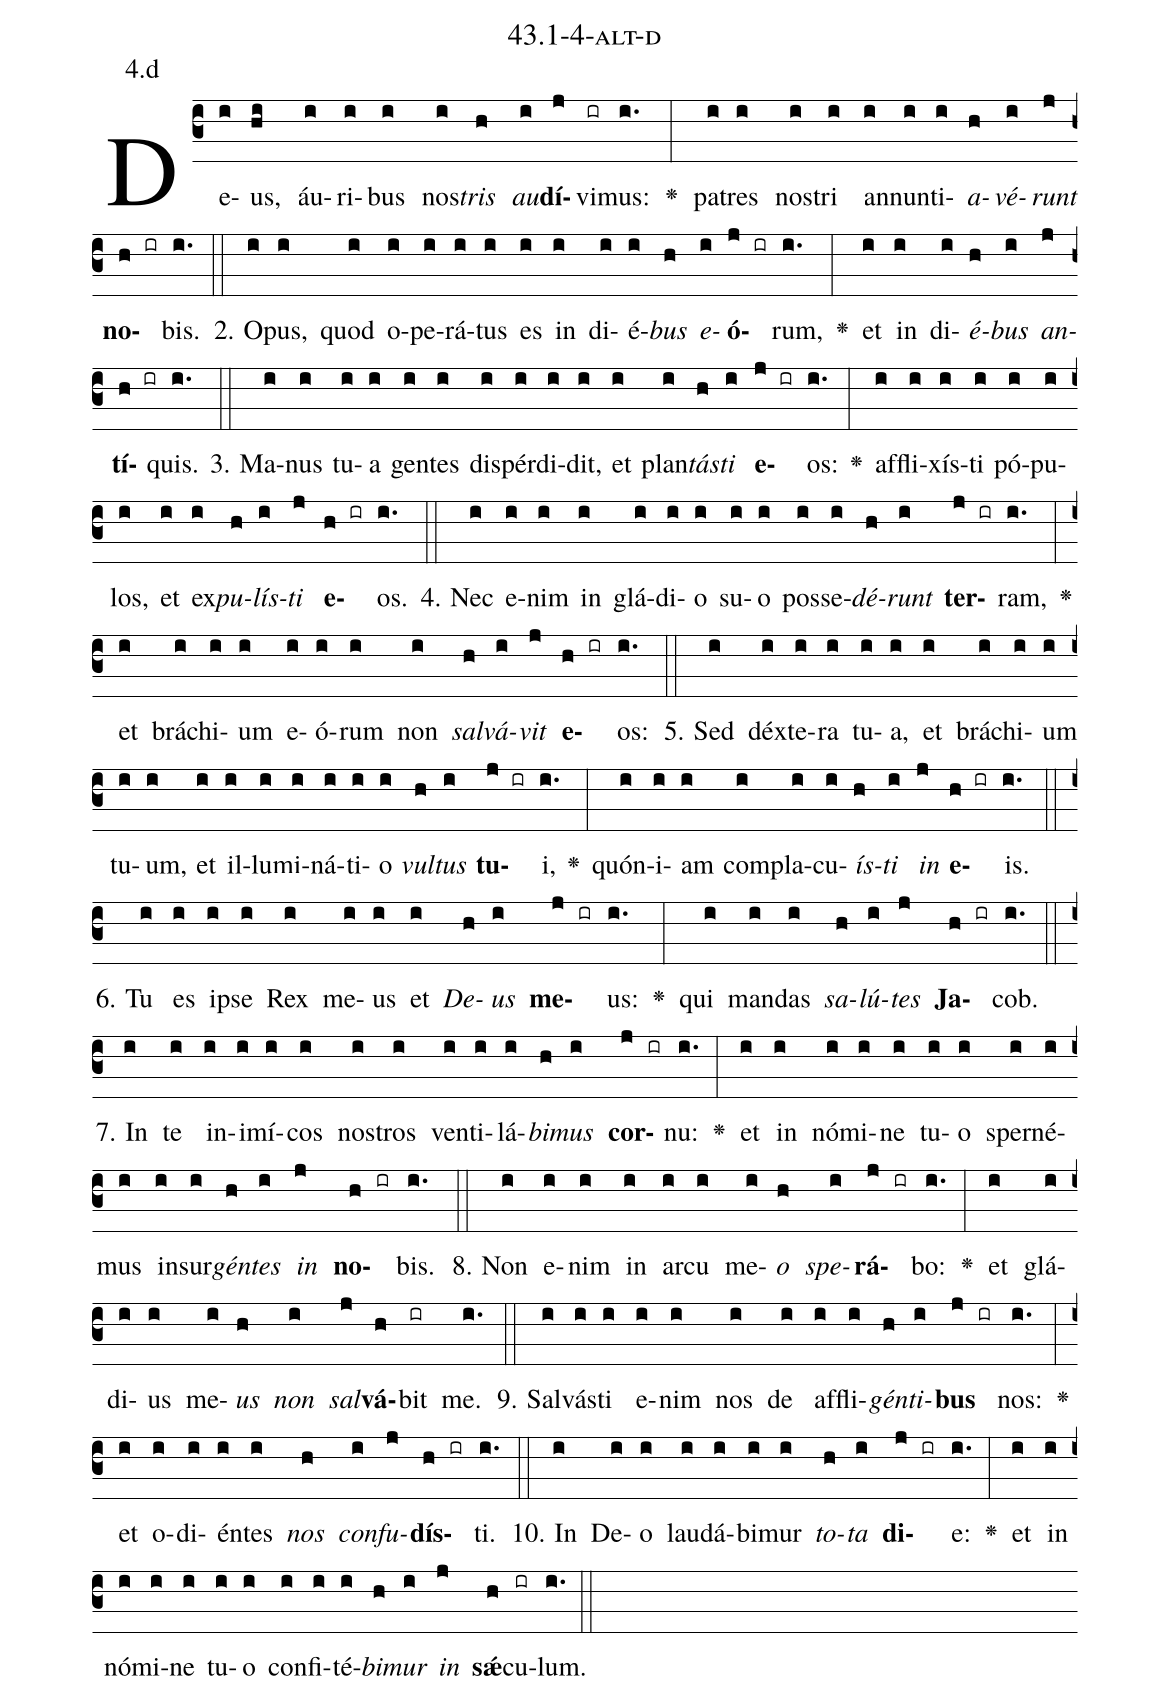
name: 43.1-4-alt-d;
annotation: 4.d;
%%
(c3)De(i)us,(hi) áu(i)ri(i)bus(i) nos(i)<i>tris</i>(h) <i>au</i>(i)<b>dí</b>(j)vi(ir)mus:(i.) <v>\greheightstar</v>(:) pa(i)tres(i) nos(i)tri(i) an(i)nun(i)ti(i)<i>a</i>(h)<i>vé</i>(i)<i>runt</i>(j) <b>no</b>(h ir)bis.(i.) (::)
2. O(i)pus,(i) quod(i) o(i)pe(i)rá(i)tus(i) es(i) in(i) di(i)é(i)<i>bus</i>(h) <i>e</i>(i)<b>ó</b>(j ir)rum,(i.) <v>\greheightstar</v>(:) et(i) in(i) di(i)<i>é</i>(h)<i>bus</i>(i) <i>an</i>(j)<b>tí</b>(h ir)quis.(i.) (::)
3. Ma(i)nus(i) tu(i)a(i) gen(i)tes(i) dis(i)pér(i)di(i)dit,(i) et(i) plan(i)<i>tás</i>(h)<i>ti</i>(i) <b>e</b>(j ir)os:(i.) <v>\greheightstar</v>(:) af(i)fli(i)xís(i)ti(i) pó(i)pu(i)los,(i) et(i) ex(i)<i>pu</i>(h)<i>lís</i>(i)<i>ti</i>(j) <b>e</b>(h ir)os.(i.) (::)
4. Nec(i) e(i)nim(i) in(i) glá(i)di(i)o(i) su(i)o(i) pos(i)se(i)<i>dé</i>(h)<i>runt</i>(i) <b>ter</b>(j ir)ram,(i.) <v>\greheightstar</v>(:) et(i) brá(i)chi(i)um(i) e(i)ó(i)rum(i) non(i) <i>sal</i>(h)<i>vá</i>(i)<i>vit</i>(j) <b>e</b>(h ir)os:(i.) (::)
5. Sed(i) déx(i)te(i)ra(i) tu(i)a,(i) et(i) brá(i)chi(i)um(i) tu(i)um,(i) et(i) il(i)lu(i)mi(i)ná(i)ti(i)o(i) <i>vul</i>(h)<i>tus</i>(i) <b>tu</b>(j ir)i,(i.) <v>\greheightstar</v>(:) quón(i)i(i)am(i) com(i)pla(i)cu(i)<i>ís</i>(h)<i>ti</i>(i) <i>in</i>(j) <b>e</b>(h ir)is.(i.) (::)
6. Tu(i) es(i) ip(i)se(i) Rex(i) me(i)us(i) et(i) <i>De</i>(h)<i>us</i>(i) <b>me</b>(j ir)us:(i.) <v>\greheightstar</v>(:) qui(i) man(i)das(i) <i>sa</i>(h)<i>lú</i>(i)<i>tes</i>(j) <b>Ja</b>(h ir)cob.(i.) (::)
7. In(i) te(i) in(i)i(i)mí(i)cos(i) nos(i)tros(i) ven(i)ti(i)lá(i)<i>bi</i>(h)<i>mus</i>(i) <b>cor</b>(j ir)nu:(i.) <v>\greheightstar</v>(:) et(i) in(i) nó(i)mi(i)ne(i) tu(i)o(i) sper(i)né(i)mus(i) in(i)sur(i)<i>gén</i>(h)<i>tes</i>(i) <i>in</i>(j) <b>no</b>(h ir)bis.(i.) (::)
8. Non(i) e(i)nim(i) in(i) ar(i)cu(i) me(i)<i>o</i>(h) <i>spe</i>(i)<b>rá</b>(j ir)bo:(i.) <v>\greheightstar</v>(:) et(i) glá(i)di(i)us(i) me(i)<i>us</i>(h) <i>non</i>(i) <i>sal</i>(j)<b>vá</b>(h)bit(ir) me.(i.) (::)
9. Sal(i)vás(i)ti(i) e(i)nim(i) nos(i) de(i) af(i)fli(i)<i>gén</i>(h)<i>ti</i>(i)<b>bus</b>(j ir) nos:(i.) <v>\greheightstar</v>(:) et(i) o(i)di(i)én(i)tes(i) <i>nos</i>(h) <i>con</i>(i)<i>fu</i>(j)<b>dís</b>(h ir)ti.(i.) (::)
10. In(i) De(i)o(i) lau(i)dá(i)bi(i)mur(i) <i>to</i>(h)<i>ta</i>(i) <b>di</b>(j ir)e:(i.) <v>\greheightstar</v>(:) et(i) in(i) nó(i)mi(i)ne(i) tu(i)o(i) con(i)fi(i)té(i)<i>bi</i>(h)<i>mur</i>(i) <i>in</i>(j) <b>sǽ</b>(h)cu(ir)lum.(i.) (::)
